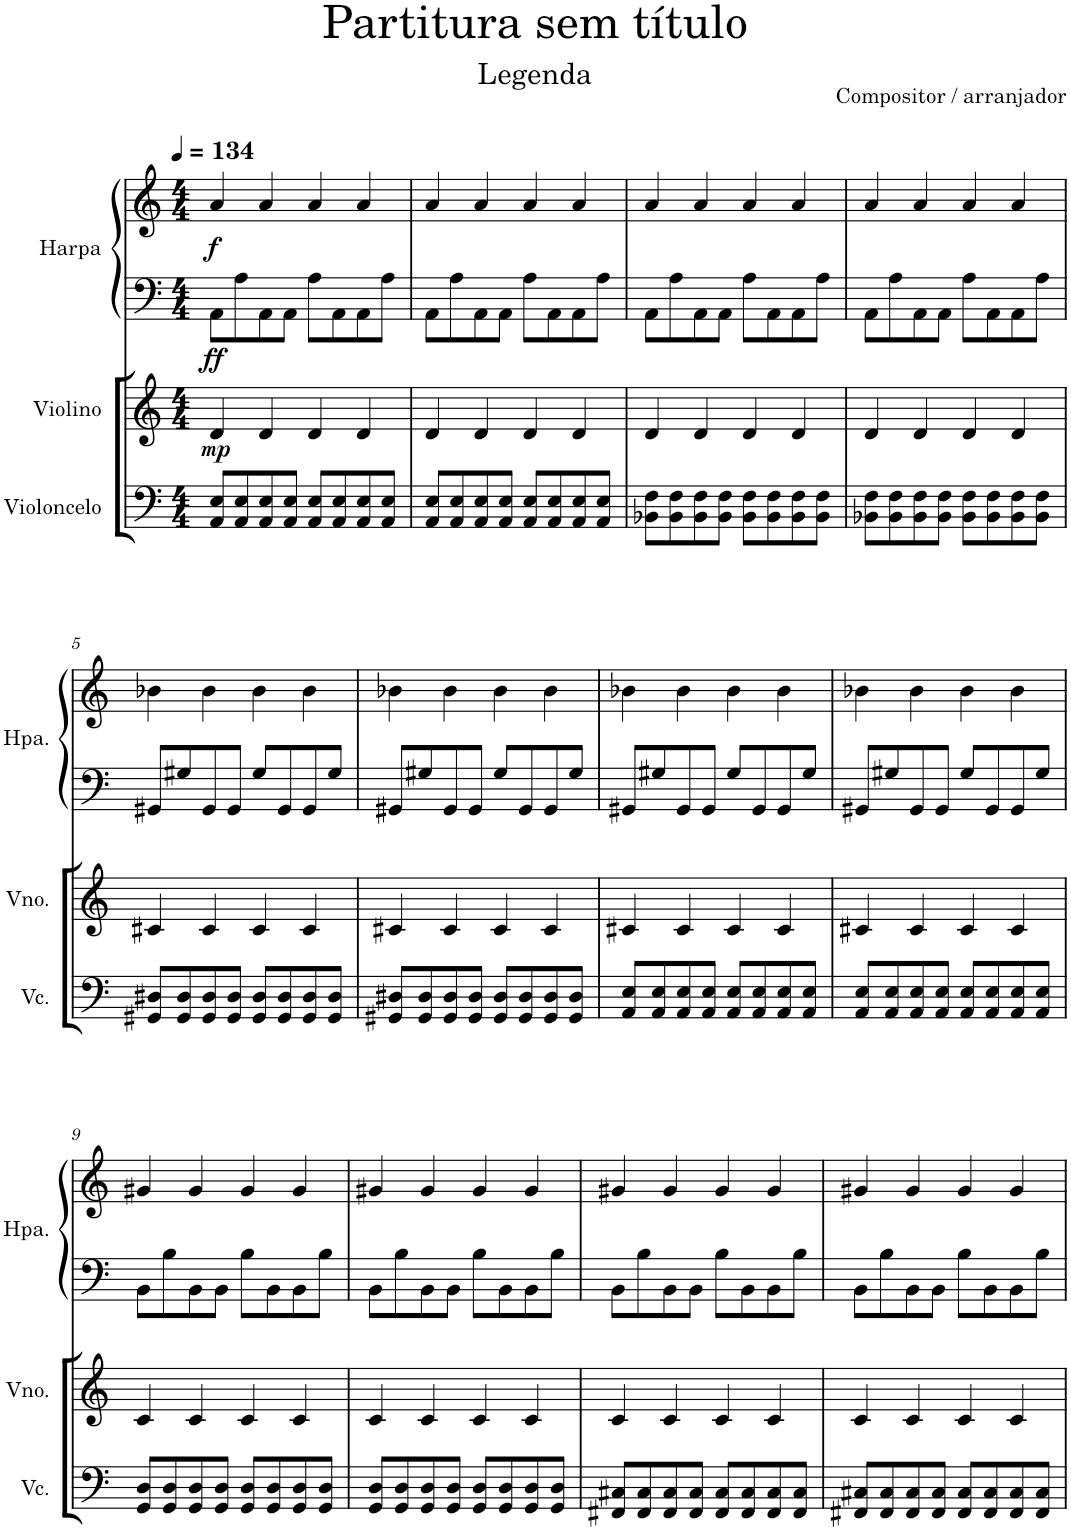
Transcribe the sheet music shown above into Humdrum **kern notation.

**kern	**kern	**dynam	**kern	**kern	**dynam
*part3	*part2	*part2	*part1	*part1	*part1
*staff4	*staff3	*staff3	*staff2	*staff1	*staff1/2
*I"Violoncelo	*I"Violino	*	*I"Harpa	*	*
*I'Vc.	*I'Vno.	*	*I'Hpa.	*	*
*clefF4	*clefG2	*	*clefF4	*clefG2	*
*k[]	*k[]	*	*k[]	*k[]	*
*M4/4	*M4/4	*	*M4/4	*M4/4	*
*MM134	*MM134	*	*MM134	*MM134	*
=1	=1	=1	=1	=1	=1
!	!	!LO:DY:b	!	!	!LO:DY:b=2
!	!	!	!	!	!LO:DY:n=1:b
8AA/ 8E/L	4d/	mp	8AA\L	4a/	ff f
8AA/ 8E/	.	.	8A\	.	.
8AA/ 8E/	4d/	.	8AA\	4a/	.
8AA/ 8E/J	.	.	8AA\J	.	.
8AA/ 8E/L	4d/	.	8A\L	4a/	.
8AA/ 8E/	.	.	8AA\	.	.
8AA/ 8E/	4d/	.	8AA\	4a/	.
8AA/ 8E/J	.	.	8A\J	.	.
=2	=2	=2	=2	=2	=2
8AA/ 8E/L	4d/	.	8AA\L	4a/	.
8AA/ 8E/	.	.	8A\	.	.
8AA/ 8E/	4d/	.	8AA\	4a/	.
8AA/ 8E/J	.	.	8AA\J	.	.
8AA/ 8E/L	4d/	.	8A\L	4a/	.
8AA/ 8E/	.	.	8AA\	.	.
8AA/ 8E/	4d/	.	8AA\	4a/	.
8AA/ 8E/J	.	.	8A\J	.	.
=3	=3	=3	=3	=3	=3
8BB-X\ 8F\L	4d/	.	8AA\L	4a/	.
8BB-\ 8F\	.	.	8A\	.	.
8BB-\ 8F\	4d/	.	8AA\	4a/	.
8BB-\ 8F\J	.	.	8AA\J	.	.
8BB-\ 8F\L	4d/	.	8A\L	4a/	.
8BB-\ 8F\	.	.	8AA\	.	.
8BB-\ 8F\	4d/	.	8AA\	4a/	.
8BB-\ 8F\J	.	.	8A\J	.	.
=4	=4	=4	=4	=4	=4
8BB-X\ 8F\L	4d/	.	8AA\L	4a/	.
8BB-\ 8F\	.	.	8A\	.	.
8BB-\ 8F\	4d/	.	8AA\	4a/	.
8BB-\ 8F\J	.	.	8AA\J	.	.
8BB-\ 8F\L	4d/	.	8A\L	4a/	.
8BB-\ 8F\	.	.	8AA\	.	.
8BB-\ 8F\	4d/	.	8AA\	4a/	.
8BB-\ 8F\J	.	.	8A\J	.	.
!!LO:LB:g=z
=5	=5	=5	=5	=5	=5
8GG#X/ 8D#X/L	4c#X/	.	8GG#X/L	4b-X\	.
8GG#/ 8D#/	.	.	8G#X/	.	.
8GG#/ 8D#/	4c#/	.	8GG#/	4b-\	.
8GG#/ 8D#/J	.	.	8GG#/J	.	.
8GG#/ 8D#/L	4c#/	.	8G#/L	4b-\	.
8GG#/ 8D#/	.	.	8GG#/	.	.
8GG#/ 8D#/	4c#/	.	8GG#/	4b-\	.
8GG#/ 8D#/J	.	.	8G#/J	.	.
=6	=6	=6	=6	=6	=6
8GG#X/ 8D#X/L	4c#X/	.	8GG#X/L	4b-X\	.
8GG#/ 8D#/	.	.	8G#X/	.	.
8GG#/ 8D#/	4c#/	.	8GG#/	4b-\	.
8GG#/ 8D#/J	.	.	8GG#/J	.	.
8GG#/ 8D#/L	4c#/	.	8G#/L	4b-\	.
8GG#/ 8D#/	.	.	8GG#/	.	.
8GG#/ 8D#/	4c#/	.	8GG#/	4b-\	.
8GG#/ 8D#/J	.	.	8G#/J	.	.
=7	=7	=7	=7	=7	=7
8AA/ 8E/L	4c#X/	.	8GG#X/L	4b-X\	.
8AA/ 8E/	.	.	8G#X/	.	.
8AA/ 8E/	4c#/	.	8GG#/	4b-\	.
8AA/ 8E/J	.	.	8GG#/J	.	.
8AA/ 8E/L	4c#/	.	8G#/L	4b-\	.
8AA/ 8E/	.	.	8GG#/	.	.
8AA/ 8E/	4c#/	.	8GG#/	4b-\	.
8AA/ 8E/J	.	.	8G#/J	.	.
=8	=8	=8	=8	=8	=8
8AA/ 8E/L	4c#X/	.	8GG#X/L	4b-X\	.
8AA/ 8E/	.	.	8G#X/	.	.
8AA/ 8E/	4c#/	.	8GG#/	4b-\	.
8AA/ 8E/J	.	.	8GG#/J	.	.
8AA/ 8E/L	4c#/	.	8G#/L	4b-\	.
8AA/ 8E/	.	.	8GG#/	.	.
8AA/ 8E/	4c#/	.	8GG#/	4b-\	.
8AA/ 8E/J	.	.	8G#/J	.	.
!!LO:LB:g=z
=9	=9	=9	=9	=9	=9
8GG/ 8D/L	4c/	.	8BB\L	4g#X/	.
8GG/ 8D/	.	.	8B\	.	.
8GG/ 8D/	4c/	.	8BB\	4g#/	.
8GG/ 8D/J	.	.	8BB\J	.	.
8GG/ 8D/L	4c/	.	8B\L	4g#/	.
8GG/ 8D/	.	.	8BB\	.	.
8GG/ 8D/	4c/	.	8BB\	4g#/	.
8GG/ 8D/J	.	.	8B\J	.	.
=10	=10	=10	=10	=10	=10
8GG/ 8D/L	4c/	.	8BB\L	4g#X/	.
8GG/ 8D/	.	.	8B\	.	.
8GG/ 8D/	4c/	.	8BB\	4g#/	.
8GG/ 8D/J	.	.	8BB\J	.	.
8GG/ 8D/L	4c/	.	8B\L	4g#/	.
8GG/ 8D/	.	.	8BB\	.	.
8GG/ 8D/	4c/	.	8BB\	4g#/	.
8GG/ 8D/J	.	.	8B\J	.	.
=11	=11	=11	=11	=11	=11
8FF#X/ 8C#X/L	4c/	.	8BB\L	4g#X/	.
8FF#/ 8C#/	.	.	8B\	.	.
8FF#/ 8C#/	4c/	.	8BB\	4g#/	.
8FF#/ 8C#/J	.	.	8BB\J	.	.
8FF#/ 8C#/L	4c/	.	8B\L	4g#/	.
8FF#/ 8C#/	.	.	8BB\	.	.
8FF#/ 8C#/	4c/	.	8BB\	4g#/	.
8FF#/ 8C#/J	.	.	8B\J	.	.
=12	=12	=12	=12	=12	=12
8FF#X/ 8C#X/L	4c/	.	8BB\L	4g#X/	.
8FF#/ 8C#/	.	.	8B\	.	.
8FF#/ 8C#/	4c/	.	8BB\	4g#/	.
8FF#/ 8C#/J	.	.	8BB\J	.	.
8FF#/ 8C#/L	4c/	.	8B\L	4g#/	.
8FF#/ 8C#/	.	.	8BB\	.	.
8FF#/ 8C#/	4c/	.	8BB\	4g#/	.
8FF#/ 8C#/J	.	.	8B\J	.	.
=	=	=	=	=	=
*-	*-	*-	*-	*-	*-
